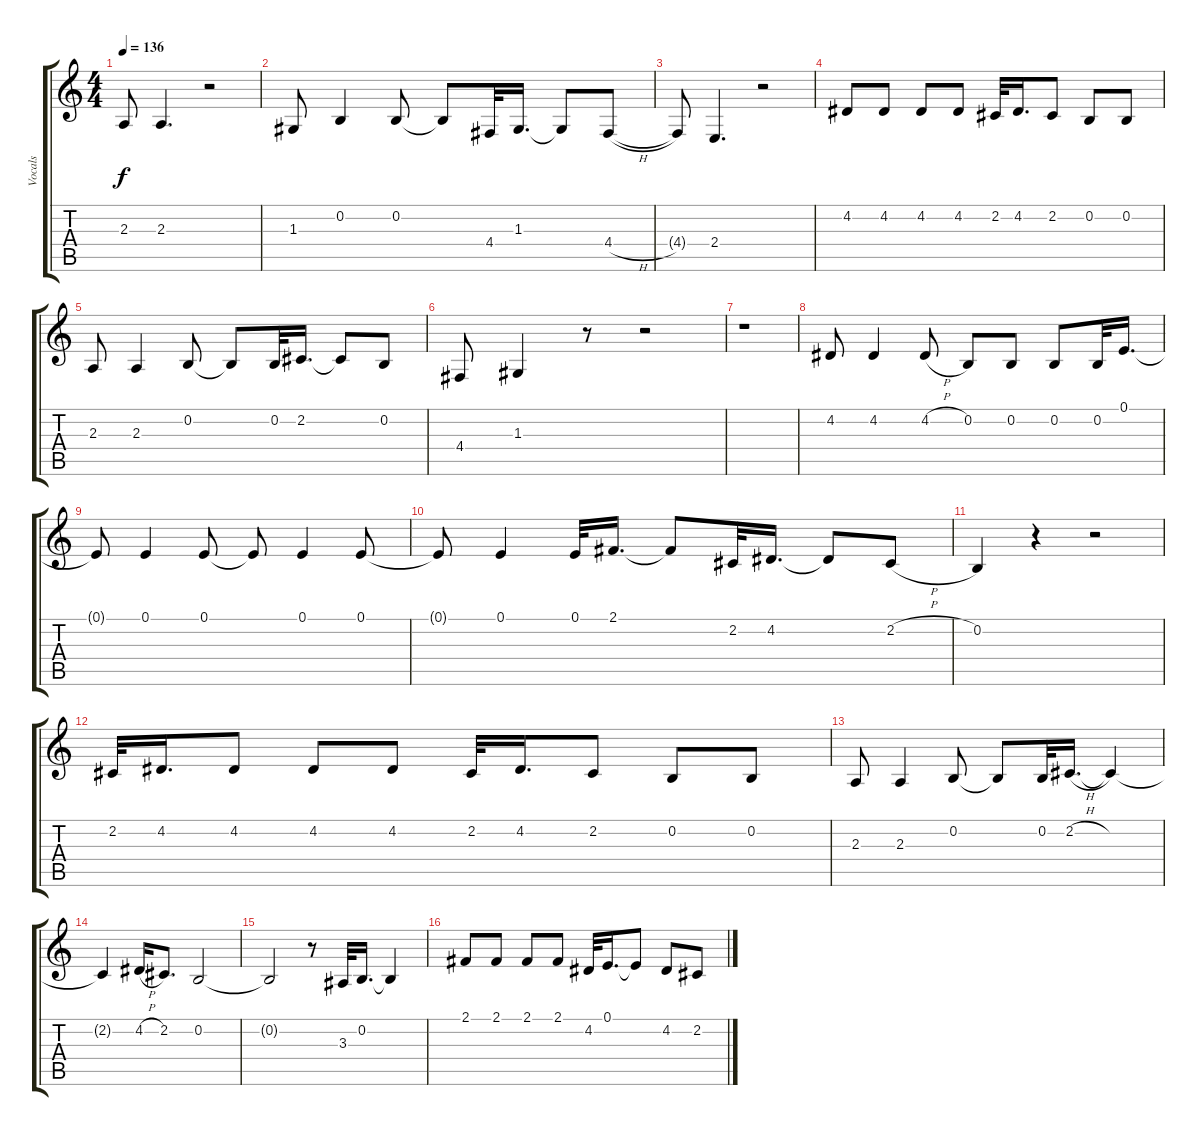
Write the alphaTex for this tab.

\track ("Vocals" "Vocals") {instrument tenorsax}
\staff {score tabs}
\tuning (E4 B3 G3 D3 A2 E2) {hide}
\ts (4 4)
\tempo 136
\clef g2
\ks c
2.3.8{dy f} 2.3.4{d} r.2 |
1.3.8 0.2.4 0.2.8 0.2{t}.8 4.4.32 1.3.16{d} 1.3{t}.8 4.4{h}.8 |
4.4{t}.8 2.4.4{d} r.2 |
4.2.8 4.2.8 4.2.8 4.2.8 2.2.32 4.2.16{d} 2.2.8 0.2.8 0.2.8 |
2.3.8 2.3.4 0.2.8 0.2{t}.8 0.2.32 2.2.16{d} 2.2{t}.8 0.2.8 |
4.4.8 1.3.4 r.8 r.2 |
r.1 |
4.2.8 4.2.4 4.2{h}.8 0.2.8 0.2.8 0.2.8 0.2.32 0.1.16{d} |
0.1{t}.8 0.1.4 0.1.8 0.1{t}.8 0.1.4 0.1.8 |
0.1{t}.8 0.1.4 0.1.32 2.1.16{d} 2.1{t}.8 2.2.32 4.2.16{d} 4.2{t}.8 2.2{h}.8 |
0.2.4 r.4 r.2 |
2.2.32 4.2.16{d} 4.2.8 4.2.8 4.2.8 2.2.32 4.2.16{d} 2.2.8 0.2.8 0.2.8 |
2.3.8 2.3.4 0.2.8 0.2{t}.8 0.2.32 2.2{h}.16{d} 2.2{t}.4 |
2.2{t}.4 4.2{h}.16 2.2.8{d} 0.2.2 |
0.2{t}.2 r.8 3.3.32 0.2.16{d} 0.2{t}.4 |
2.1.8 2.1.8 2.1.8 2.1.8 4.2.32 0.1.16{d} 0.1{t}.8 4.2.8 2.2{h}.8
